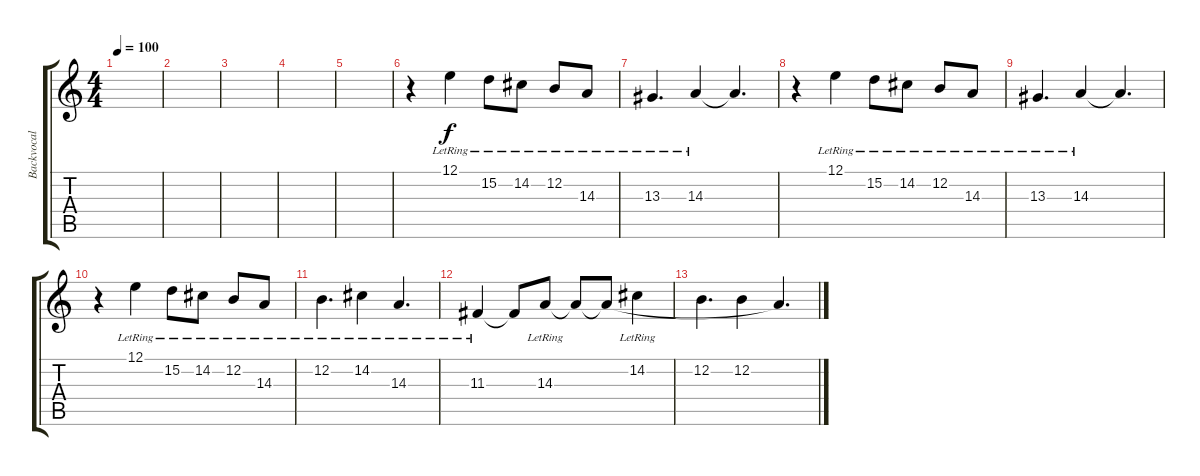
\track ("Backvocal" "Backvocal") {instrument musicbox}
\staff {score tabs}
\tuning (E4 B3 G3 D3 A2 E2) {hide}
\ts (4 4)
\tempo 100
\clef g2
\ks c
|
|
|
|
|
r.4 12.1{lr}.4 15.2{lr}.8 14.2{lr}.8 12.2{lr}.8 14.3{lr}.8 |
13.3{lr}.4{d} 14.3{lr}.4 14.3{t}.4{d} |
r.4 12.1{lr}.4 15.2{lr}.8 14.2{lr}.8 12.2{lr}.8 14.3{lr}.8 |
13.3{lr}.4{d} 14.3{lr}.4 14.3{t}.4{d} |
r.4 12.1{lr}.4 15.2{lr}.8 14.2{lr}.8 12.2{lr}.8 14.3{lr}.8 |
12.2{lr}.4{d} 14.2{lr}.4 14.3{lr}.4{d} |
11.3{lr}.4 11.3{t}.8 14.3{lr}.8 14.3{t}.8 14.3{t}.8 14.2{lr}.4 |
12.2.4{d} 12.2.4 14.3{t}.4{d}
